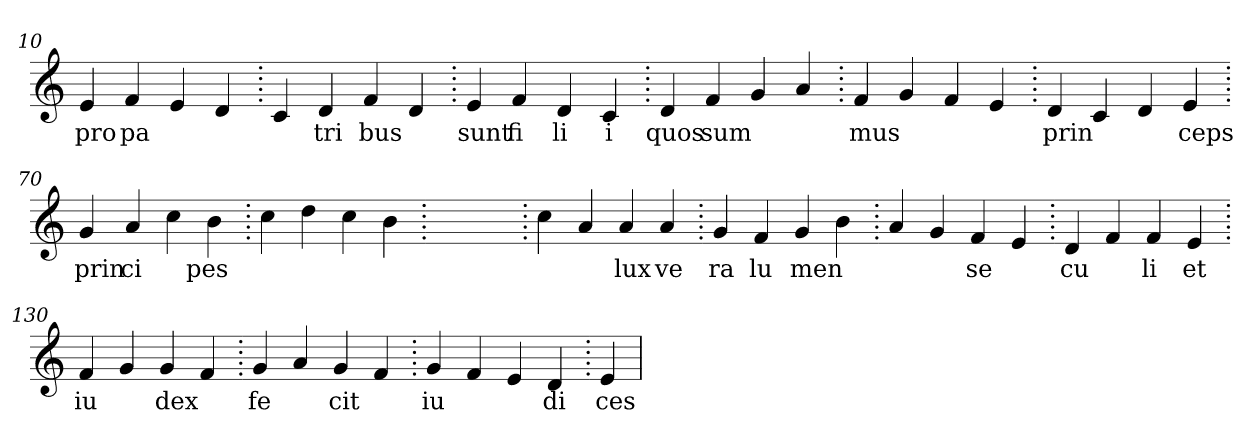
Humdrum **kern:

**kern	**text
*part1	*part1
*staff1	*staff1
*clefG2	*
=10.	=10.
4e	pro
4f	pa
4e	.
4d	.
=20.	=20.
4c	.
4d	tri
4f	bus
4d	.
=30.	=30.
4e	sunt
4f	fi
4d	li
4c	i
=40.	=40.
4d	quos
4f	sum
4g	.
4a	.
=50.	=50.
4f	mus
4g	.
4f	.
4e	.
=60.	=60.
4d	prin
4c	.
4d	.
4e	ceps
=70.	=70.
4g	prin
4a	ci
4cc	.
4b	pes
=80.	=80.
4cc	.
4dd	.
4cc	.
4b	.
=90.	=90.
1ryy	.
=90.	=90.
4cc	.
4a	.
4a	lux
4a	ve
=100.	=100.
4g	ra
4f	lu
4g	men
4b	.
=110.	=110.
4a	.
4g	.
4f	se
4e	.
=120.	=120.
4d	cu
4f	.
4f	li
4e	et
=130.	=130.
4f	iu
4g	.
4g	dex
4f	.
=140.	=140.
4g	fe
4a	.
4g	cit
4f	.
=150.	=150.
4g	iu
4f	.
4e	.
4d	di
=160.	=160.
4e	ces
=	=
*-	*-
